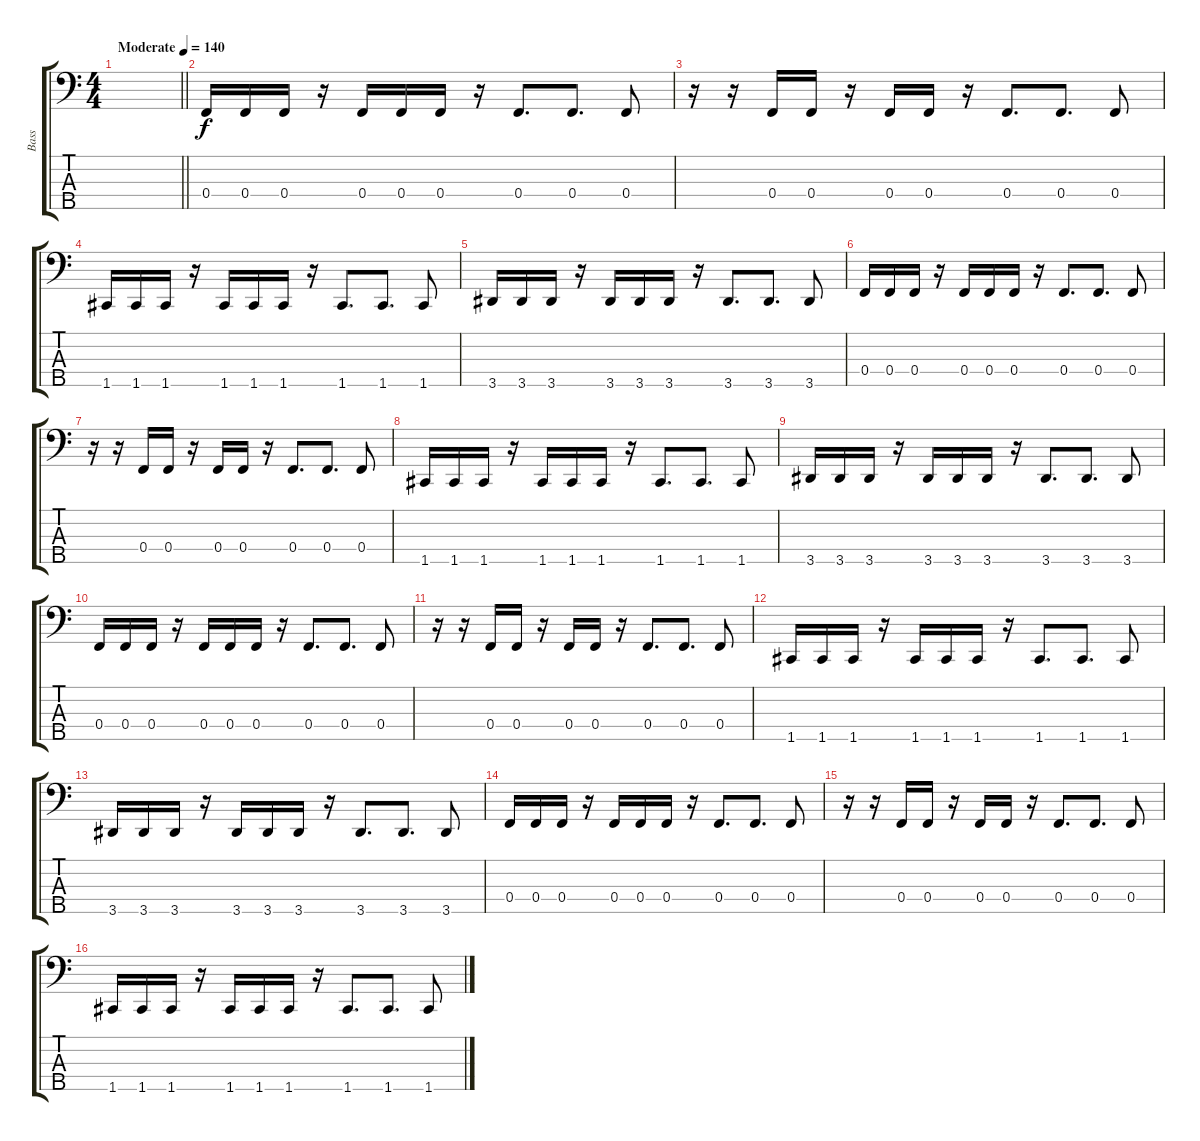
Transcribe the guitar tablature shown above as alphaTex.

\track ("Bass" "Bass") {instrument electricbasspick}
\staff {score tabs}
\tuning (Ab2 Eb2 Bb1 F1 C1) {hide}
\ts (4 4)
\tempo (140 "Moderate")
\clef f4
\barLineRight lightlight
\ks c
|
\section ("" " ")
0.4.16 0.4.16 0.4.16 r.16 0.4.16 0.4.16 0.4.16 r.16 0.4.8{d} 0.4.8{d} 0.4.8 |
r.16 r.16 0.4.16 0.4.16 r.16 0.4.16 0.4.16 r.16 0.4.8{d} 0.4.8{d} 0.4.8 |
1.5.16 1.5.16 1.5.16 r.16 1.5.16 1.5.16 1.5.16 r.16 1.5.8{d} 1.5.8{d} 1.5.8 |
3.5.16 3.5.16 3.5.16 r.16 3.5.16 3.5.16 3.5.16 r.16 3.5.8{d} 3.5.8{d} 3.5.8 |
0.4.16 0.4.16 0.4.16 r.16 0.4.16 0.4.16 0.4.16 r.16 0.4.8{d} 0.4.8{d} 0.4.8 |
r.16 r.16 0.4.16 0.4.16 r.16 0.4.16 0.4.16 r.16 0.4.8{d} 0.4.8{d} 0.4.8 |
1.5.16 1.5.16 1.5.16 r.16 1.5.16 1.5.16 1.5.16 r.16 1.5.8{d} 1.5.8{d} 1.5.8 |
3.5.16 3.5.16 3.5.16 r.16 3.5.16 3.5.16 3.5.16 r.16 3.5.8{d} 3.5.8{d} 3.5.8 |
0.4.16 0.4.16 0.4.16 r.16 0.4.16 0.4.16 0.4.16 r.16 0.4.8{d} 0.4.8{d} 0.4.8 |
r.16 r.16 0.4.16 0.4.16 r.16 0.4.16 0.4.16 r.16 0.4.8{d} 0.4.8{d} 0.4.8 |
1.5.16 1.5.16 1.5.16 r.16 1.5.16 1.5.16 1.5.16 r.16 1.5.8{d} 1.5.8{d} 1.5.8 |
3.5.16 3.5.16 3.5.16 r.16 3.5.16 3.5.16 3.5.16 r.16 3.5.8{d} 3.5.8{d} 3.5.8 |
0.4.16 0.4.16 0.4.16 r.16 0.4.16 0.4.16 0.4.16 r.16 0.4.8{d} 0.4.8{d} 0.4.8 |
r.16 r.16 0.4.16 0.4.16 r.16 0.4.16 0.4.16 r.16 0.4.8{d} 0.4.8{d} 0.4.8 |
1.5.16 1.5.16 1.5.16 r.16 1.5.16 1.5.16 1.5.16 r.16 1.5.8{d} 1.5.8{d} 1.5.8
